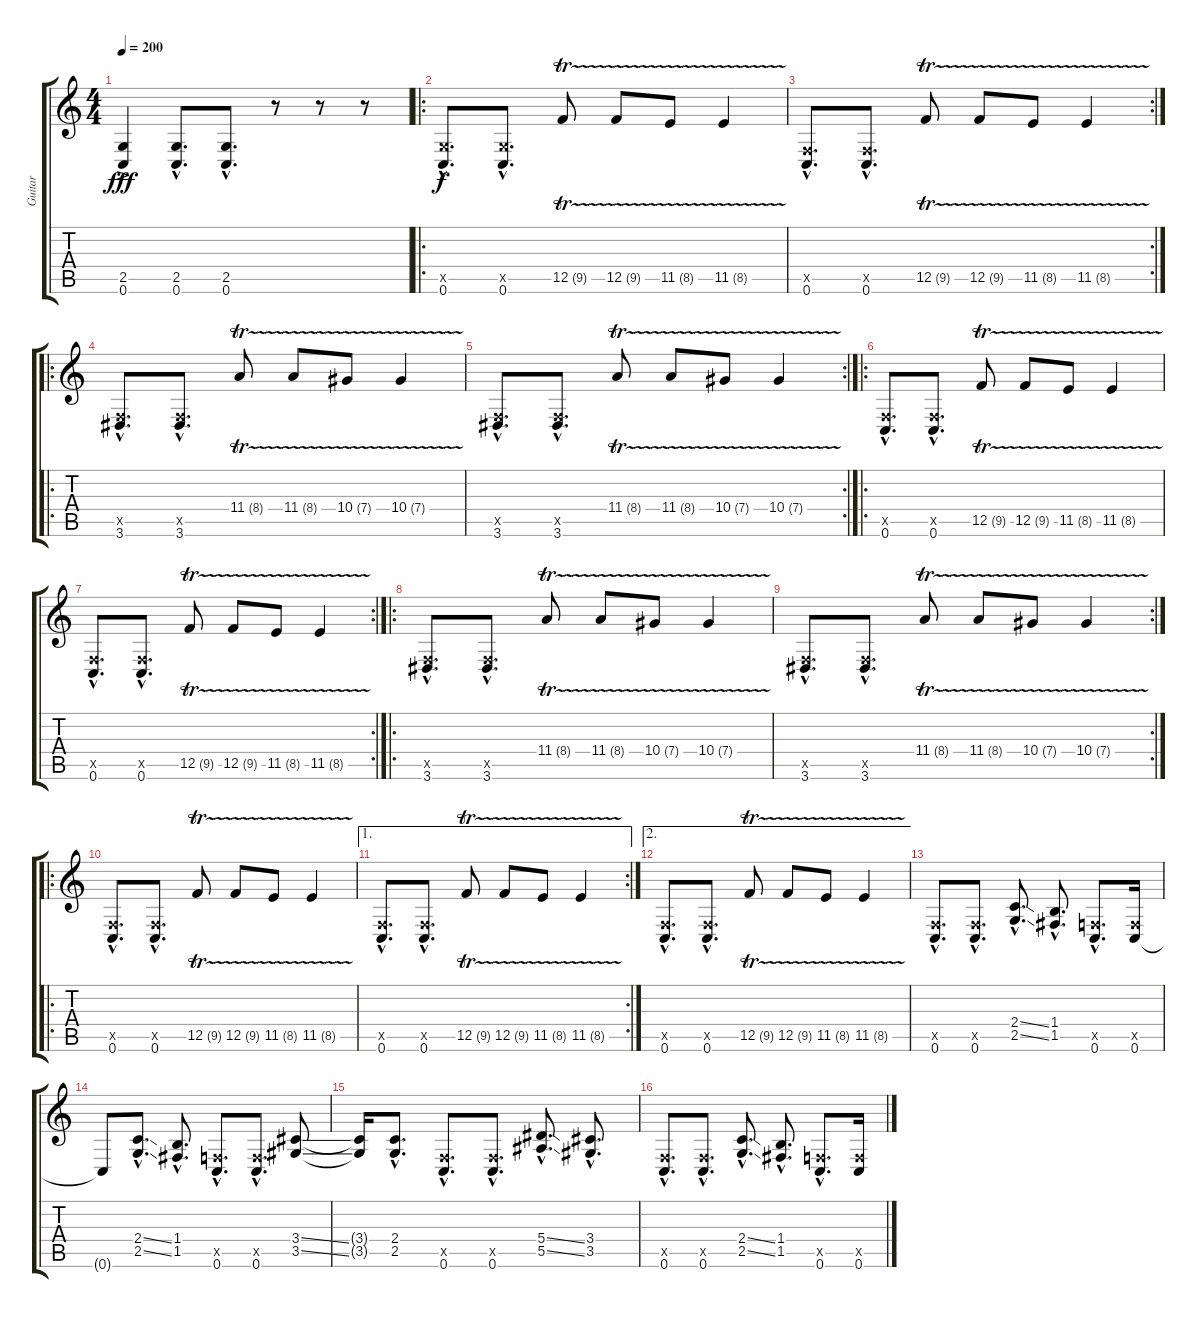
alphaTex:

\track ("Guitar" "Guitar") {instrument distortionguitar}
\staff {score tabs}
\tuning (C4 G3 Eb3 Bb2 F2 C2) {hide}
\ts (4 4)
\tempo 200
\clef g2
\ks c
(2.5{ac} 0.6).4{dy fff} (2.5{hac} 0.6{hac}).8{d} (2.5{hac} 0.6{hac}).8{d} r.8 r.8 r.8 |
\ro
(2.5{hac x} 0.6{hac}).8{d dy f} (2.5{hac x} 0.6{hac}).8{d} 12.5{tr (9 16)}.8 12.5{tr (9 16)}.8 11.5{tr (8 16)}.8 11.5{tr (8 16)}.4 |
\rc 2
(0.5{hac x} 0.6{hac}).8{d} (0.5{hac x} 0.6{hac}).8{d} 12.5{tr (9 16)}.8 12.5{tr (9 16)}.8 11.5{tr (8 16)}.8 11.5{tr (8 16)}.4 |
\ro
(0.5{hac x} 3.6{hac}).8{d} (0.5{hac x} 3.6{hac}).8{d} 11.4{tr (8 16)}.8 11.4{tr (8 16)}.8 10.4{tr (7 16)}.8 10.4{tr (7 16)}.4 |
\rc 2
(0.5{hac x} 3.6{hac}).8{d} (0.5{hac x} 3.6{hac}).8{d} 11.4{tr (8 16)}.8 11.4{tr (8 16)}.8 10.4{tr (7 16)}.8 10.4{tr (7 16)}.4 |
\ro
(0.5{hac x} 0.6{hac}).8{d} (0.5{hac x} 0.6{hac}).8{d} 12.5{tr (9 16)}.8 12.5{tr (9 16)}.8 11.5{tr (8 16)}.8 11.5{tr (8 16)}.4 |
\rc 2
(0.5{hac x} 0.6{hac}).8{d} (0.5{hac x} 0.6{hac}).8{d} 12.5{tr (9 16)}.8 12.5{tr (9 16)}.8 11.5{tr (8 16)}.8 11.5{tr (8 16)}.4 |
\ro
(0.5{hac x} 3.6{hac}).8{d} (0.5{hac x} 3.6{hac}).8{d} 11.4{tr (8 16)}.8 11.4{tr (8 16)}.8 10.4{tr (7 16)}.8 10.4{tr (7 16)}.4 |
\rc 2
(0.5{hac x} 3.6{hac}).8{d} (0.5{hac x} 3.6{hac}).8{d} 11.4{tr (8 16)}.8 11.4{tr (8 16)}.8 10.4{tr (7 16)}.8 10.4{tr (7 16)}.4 |
\ro
(0.5{hac x} 0.6{hac}).8{d} (0.5{hac x} 0.6{hac}).8{d} 12.5{tr (9 16)}.8 12.5{tr (9 16)}.8 11.5{tr (8 16)}.8 11.5{tr (8 16)}.4 |
\ae 1
\rc 2
(0.5{hac x} 0.6{hac}).8{d} (0.5{hac x} 0.6{hac}).8{d} 12.5{tr (9 16)}.8 12.5{tr (9 16)}.8 11.5{tr (8 16)}.8 11.5{tr (8 16)}.4 |
\ae 2
(0.5{hac x} 0.6{hac}).8{d} (0.5{hac x} 0.6{hac}).8{d} 12.5{tr (9 16)}.8 12.5{tr (9 16)}.8 11.5{tr (8 16)}.8 11.5{tr (8 16)}.4 |
(0.5{hac x} 0.6{hac}).8{d} (0.5{hac x} 0.6{hac}).8{d} (2.4{ss hac} 2.5{ss hac}).8{d} (1.4{hac} 1.5{hac}).8{d} (0.5{hac x} 0.6{hac}).8{d} (0.5{x} 0.6).16 |
0.6{t}.8 (2.4{ss hac} 2.5{ss hac}).8{d} (1.4{hac} 1.5{hac}).8{d} (0.5{hac x} 0.6{hac}).8{d} (0.5{hac x} 0.6{hac}).8{d} (3.4{ss} 3.5{ss}).8 |
(3.4{t} 3.5{t}).16 (2.4{hac} 2.5{hac}).8{d} (0.5{hac x} 0.6{hac}).8{d} (0.5{hac x} 0.6{hac}).8{d} (5.4{ss hac} 5.5{ss hac}).8{d} (3.4{hac} 3.5{hac}).8{d} |
(0.5{hac x} 0.6{hac}).8{d} (0.5{hac x} 0.6{hac}).8{d} (2.4{ss hac} 2.5{ss hac}).8{d} (1.4{hac} 1.5{hac}).8{d} (0.5{hac x} 0.6{hac}).8{d} (0.5{x} 0.6).16
